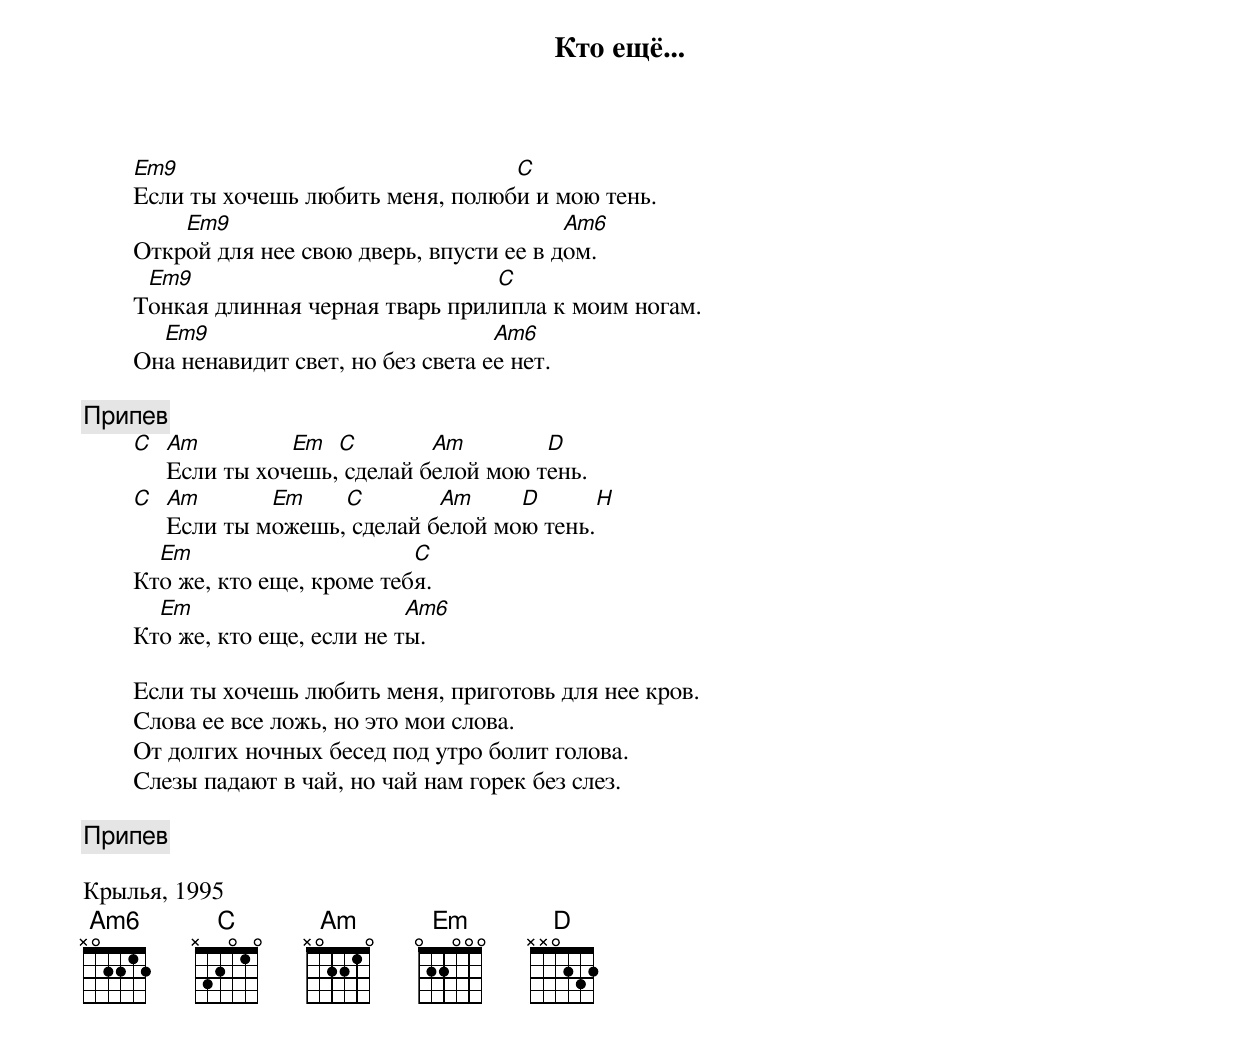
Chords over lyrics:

	Кто ещё...

	Em9                              С
	Если ты хочешь любить меня, полюби и мою тень.
	    Em9                                 Am6
	Открой для нее свою дверь, впусти ее в дом.
	 Em9                            С
	Тонкая длинная черная тварь прилипла к моим ногам.
	  Em9                             Am6
	Она ненавидит свет, но без света ее нет.

	[Припев]
	C Am         Em  C        Am        D
	  Если ты хочешь, сделай белой мою тень.
	C Am       Em    C        Am     D      H
	  Если ты можешь, сделай белой мою тень.
	  Em                      C
	Кто же, кто еще, кроме тебя.
	  Em                      Am6
	Кто же, кто еще, если не ты.

	Если ты хочешь любить меня, приготовь для нее кров.
	Слова ее все ложь, но это мои слова.
	От долгих ночных бесед под утро болит голова.
	Слезы падают в чай, но чай нам горек без слез.

	[Припев]

Крылья, 1995
